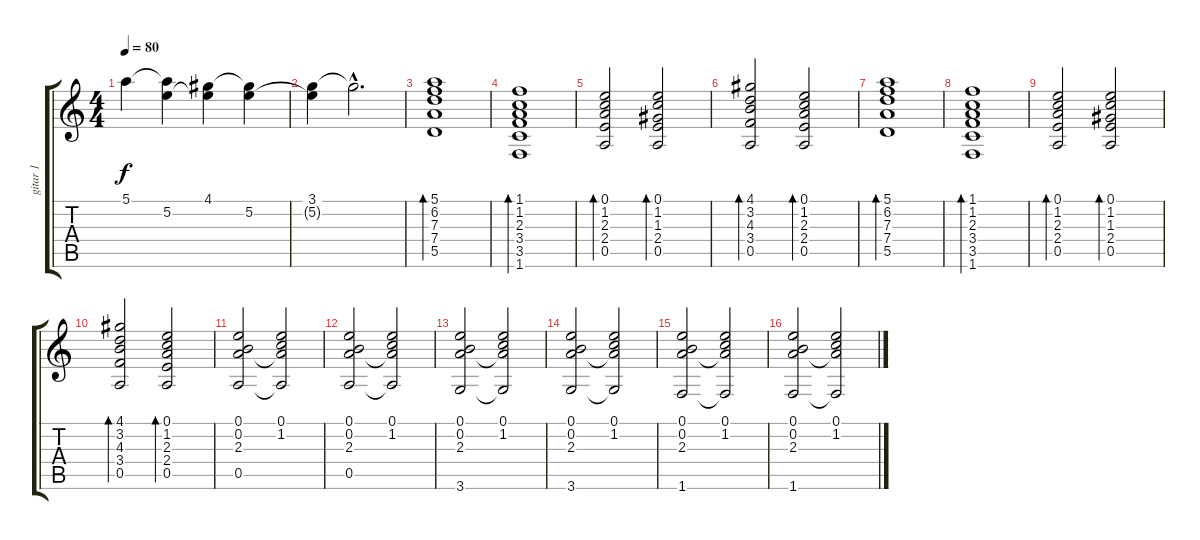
\track ("gitar 1" "gitar 1") {instrument acousticguitarnylon}
\staff {score tabs}
\tuning (E4 B3 G3 D3 A2 E2) {hide}
\ts (4 4)
\tempo 80
\clef g2
\ks c
5.1.4{dy f} (5.1{t} 5.2).4 (4.1 5.2{t}).4 (4.1{t} 5.2).4 |
(3.1 5.2{t}).4 3.1{hac t}.2{d} |
(5.1 6.2 7.3 7.4 5.5).1{bd 120} |
(1.1 1.2 2.3 3.4 3.5 1.6).1{bd 120} |
(0.1 1.2 2.3 2.4 0.5).2{bd 120} (0.1 1.2 1.3 2.4 0.5).2{bd 120} |
(4.1 3.2 4.3 3.4 0.5).2{bd 120} (0.1 1.2 2.3 2.4 0.5).2{bd 120} |
(5.1 6.2 7.3 7.4 5.5).1{bd 120} |
(1.1 1.2 2.3 3.4 3.5 1.6).1{bd 120} |
(0.1 1.2 2.3 2.4 0.5).2{bd 120} (0.1 1.2 1.3 2.4 0.5).2{bd 120} |
(4.1 3.2 4.3 3.4 0.5).2{bd 120} (0.1 1.2 2.3 2.4 0.5).2{bd 120} |
(0.1 0.2 2.3 0.5).2 (0.1 1.2 2.3{t} 0.5{t}).2 |
(0.1 0.2 2.3 0.5).2 (0.1 1.2 2.3{t} 0.5{t}).2 |
(0.1 0.2 2.3 3.6).2 (0.1 1.2 2.3{t} 3.6{t}).2 |
(0.1 0.2 2.3 3.6).2 (0.1 1.2 2.3{t} 3.6{t}).2 |
(0.1 0.2 2.3 1.6).2 (0.1 1.2 2.3{t} 1.6{t}).2 |
(0.1 0.2 2.3 1.6).2 (0.1 1.2 2.3{t} 1.6{t}).2
